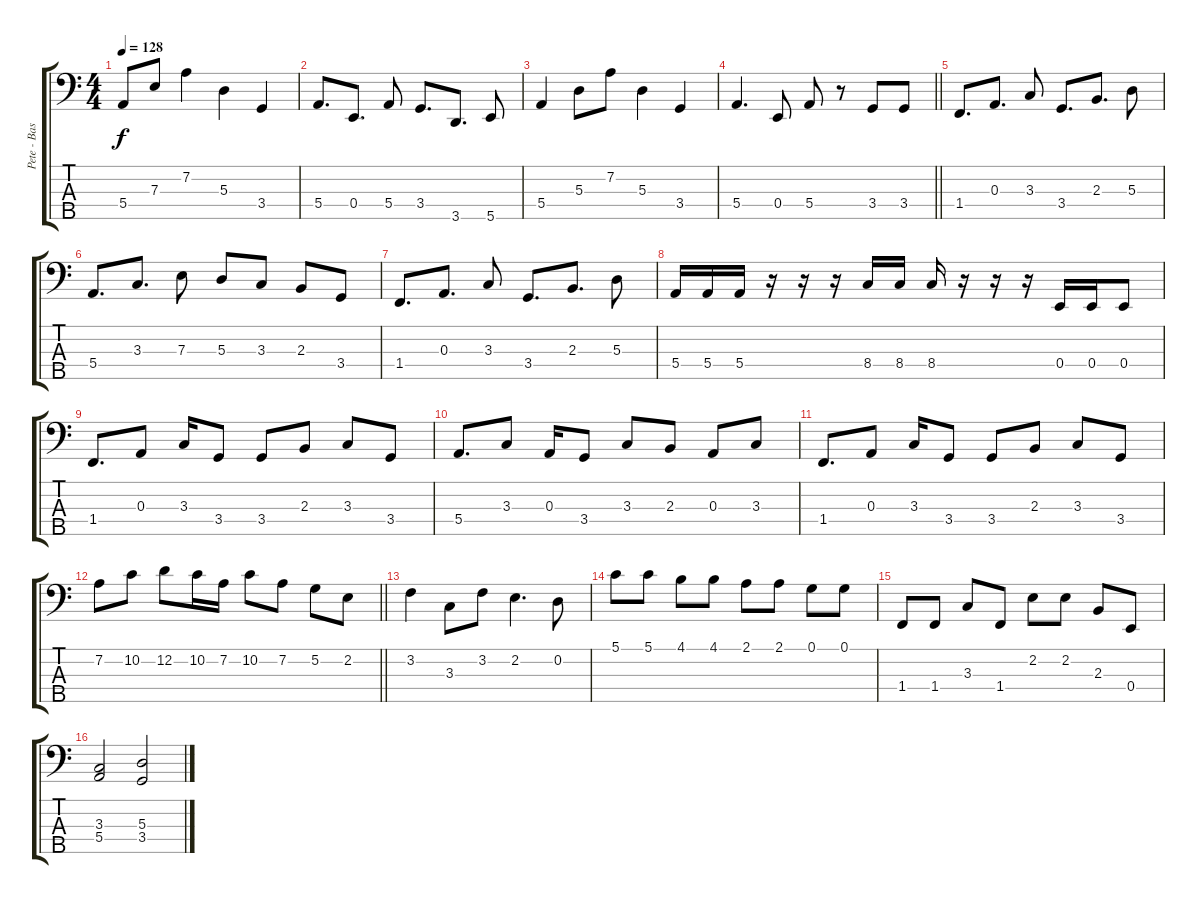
\track ("Pete - Bass" "Pete - Bas") {instrument electricbassfinger}
\staff {score tabs}
\tuning (G2 D2 A1 E1 B0) {hide}
\ts (4 4)
\tempo 128
\clef f4
\ks c
5.4.8{dy f} 7.3.8 7.2.4 5.3.4 3.4.4 |
5.4.8{d} 0.4.8{d} 5.4.8 3.4.8{d} 3.5.8{d} 5.5.8 |
5.4.4 5.3.8 7.2.8 5.3.4 3.4.4 |
\barLineRight lightlight
5.4.4{d} 0.4.8 5.4.8 r.8 3.4.8 3.4.8 |
1.4.8{d} 0.3.8{d} 3.3.8 3.4.8{d} 2.3.8{d} 5.3.8 |
5.4.8{d} 3.3.8{d} 7.3.8 5.3.8 3.3.8 2.3.8 3.4.8 |
1.4.8{d} 0.3.8{d} 3.3.8 3.4.8{d} 2.3.8{d} 5.3.8 |
5.4.16 5.4.16 5.4.16 r.16 r.16 r.16 8.4.16 8.4.16 8.4.16 r.16 r.16 r.16 0.4.16 0.4.16 0.4.8 |
1.4.8{d} 0.3.8 3.3.16 3.4.8 3.4.8 2.3.8 3.3.8 3.4.8 |
5.4.8{d} 3.3.8 0.3.16 3.4.8 3.3.8 2.3.8 0.3.8 3.3.8 |
1.4.8{d} 0.3.8 3.3.16 3.4.8 3.4.8 2.3.8 3.3.8 3.4.8 |
\barLineRight lightlight
7.2.8 10.2.8 12.2.8 10.2.16 7.2.16 10.2.8 7.2.8 5.2.8 2.2.8 |
3.2.4 3.3.8 3.2.8 2.2.4{d} 0.2.8 |
5.1.8 5.1.8 4.1.8 4.1.8 2.1.8 2.1.8 0.1.8 0.1.8 |
1.4.8 1.4.8 3.3.8 1.4.8 2.2.8 2.2.8 2.3.8 0.4.8 |
(3.3 5.4).2 (5.3 3.4).2
